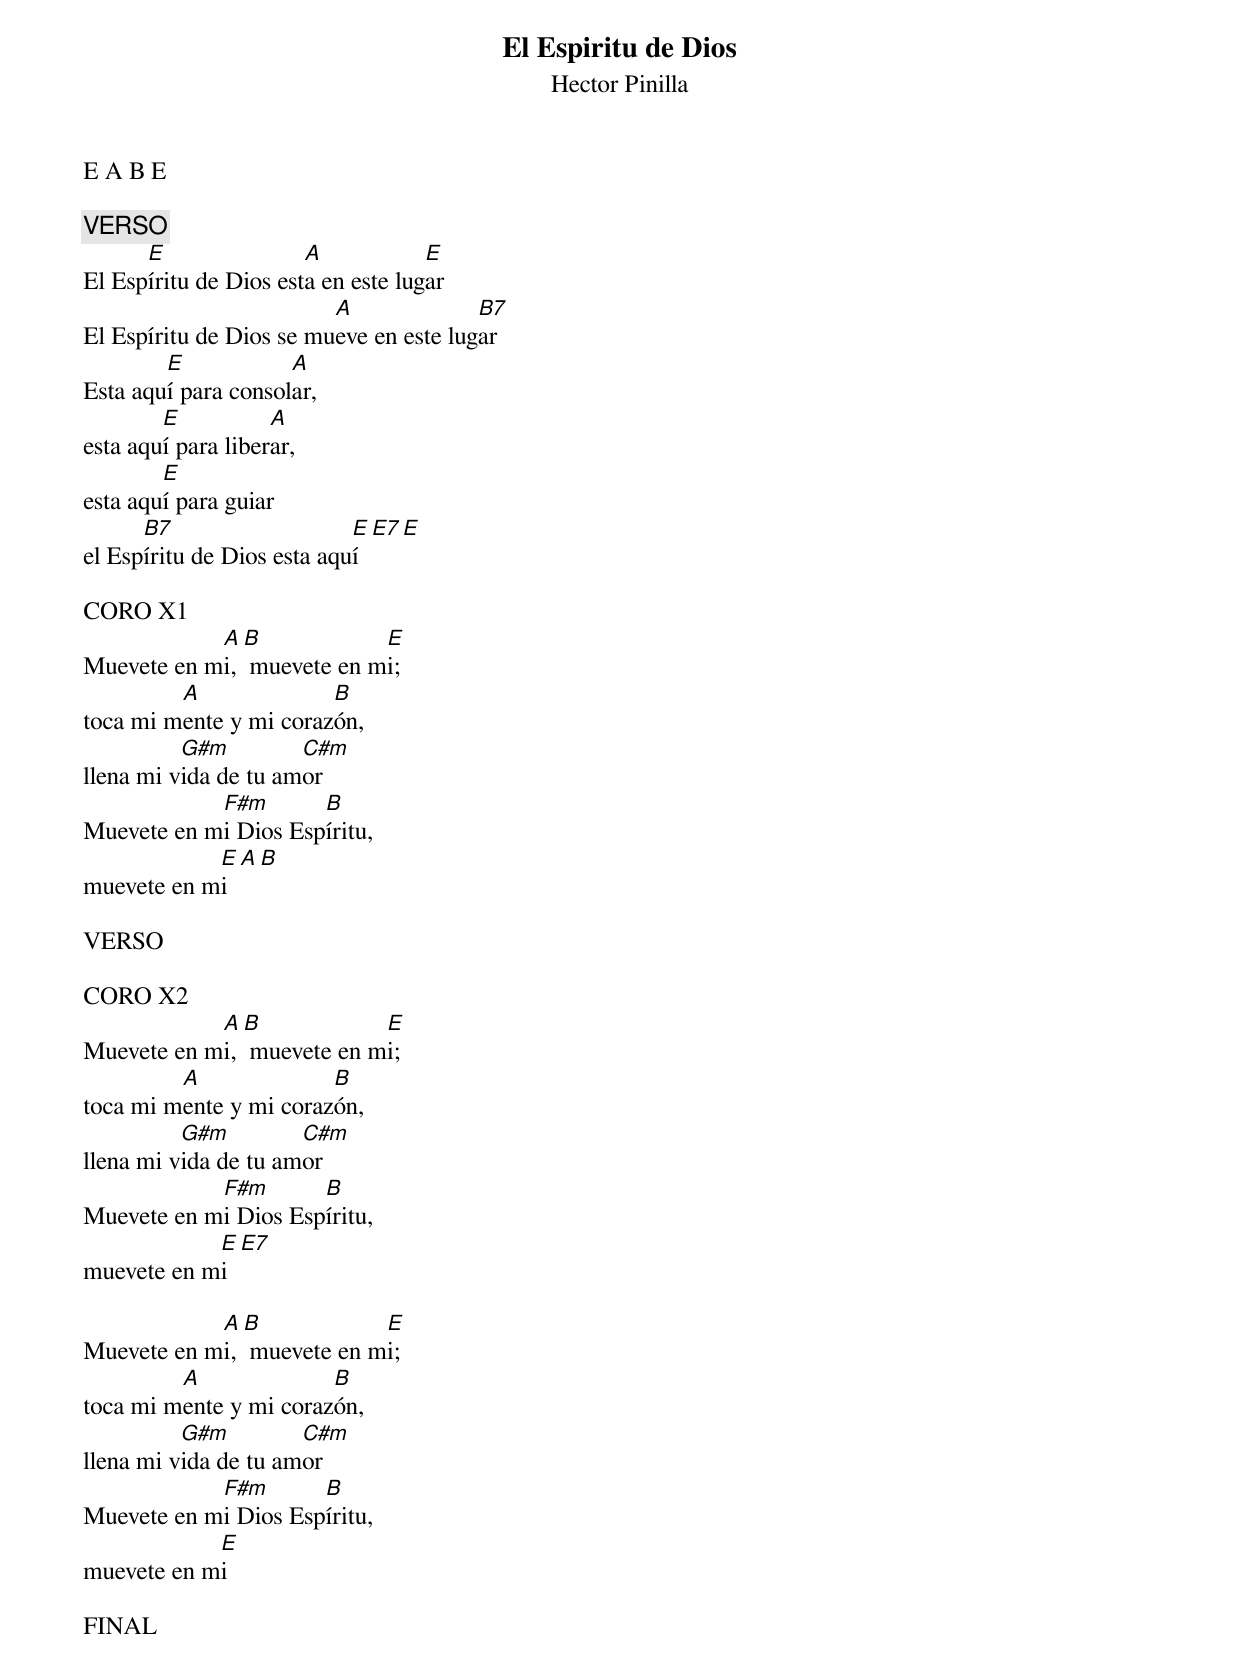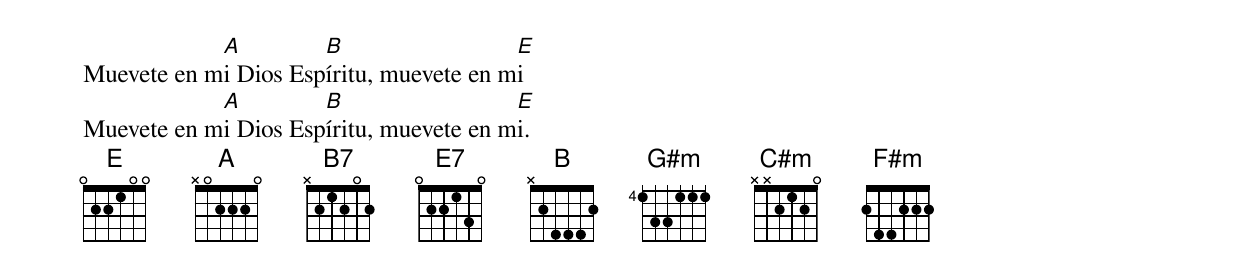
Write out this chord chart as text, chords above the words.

El Espiritu de Dios
Hector Pinilla
E A B E

VERSO
      E                A            E
El Espíritu de Dios esta en este lugar
                         A              B7
El Espíritu de Dios se mueve en este lugar
        E            A
Esta aquí para consolar,
        E           A
esta aquí para liberar,
        E
esta aquí para guiar
      B7                    E E7 E
el Espíritu de Dios esta aquí

CORO X1
            A B            E
Muevete en mi, muevete en mi;
         A              B
toca mi mente y mi corazón,
          G#m         C#m
llena mi vida de tu amor
            F#m       B
Muevete en mi Dios Espíritu,
            E A B
muevete en mi

VERSO

CORO X2
            A B            E
Muevete en mi, muevete en mi;
         A              B
toca mi mente y mi corazón,
          G#m         C#m
llena mi vida de tu amor
            F#m       B
Muevete en mi Dios Espíritu,
            E E7
muevete en mi

            A B            E
Muevete en mi, muevete en mi;
         A              B
toca mi mente y mi corazón,
          G#m         C#m
llena mi vida de tu amor
            F#m       B
Muevete en mi Dios Espíritu,
            E
muevete en mi

FINAL
            A         B                  E
Muevete en mi Dios Espíritu, muevete en mi
            A         B                  E
Muevete en mi Dios Espíritu, muevete en mi.
